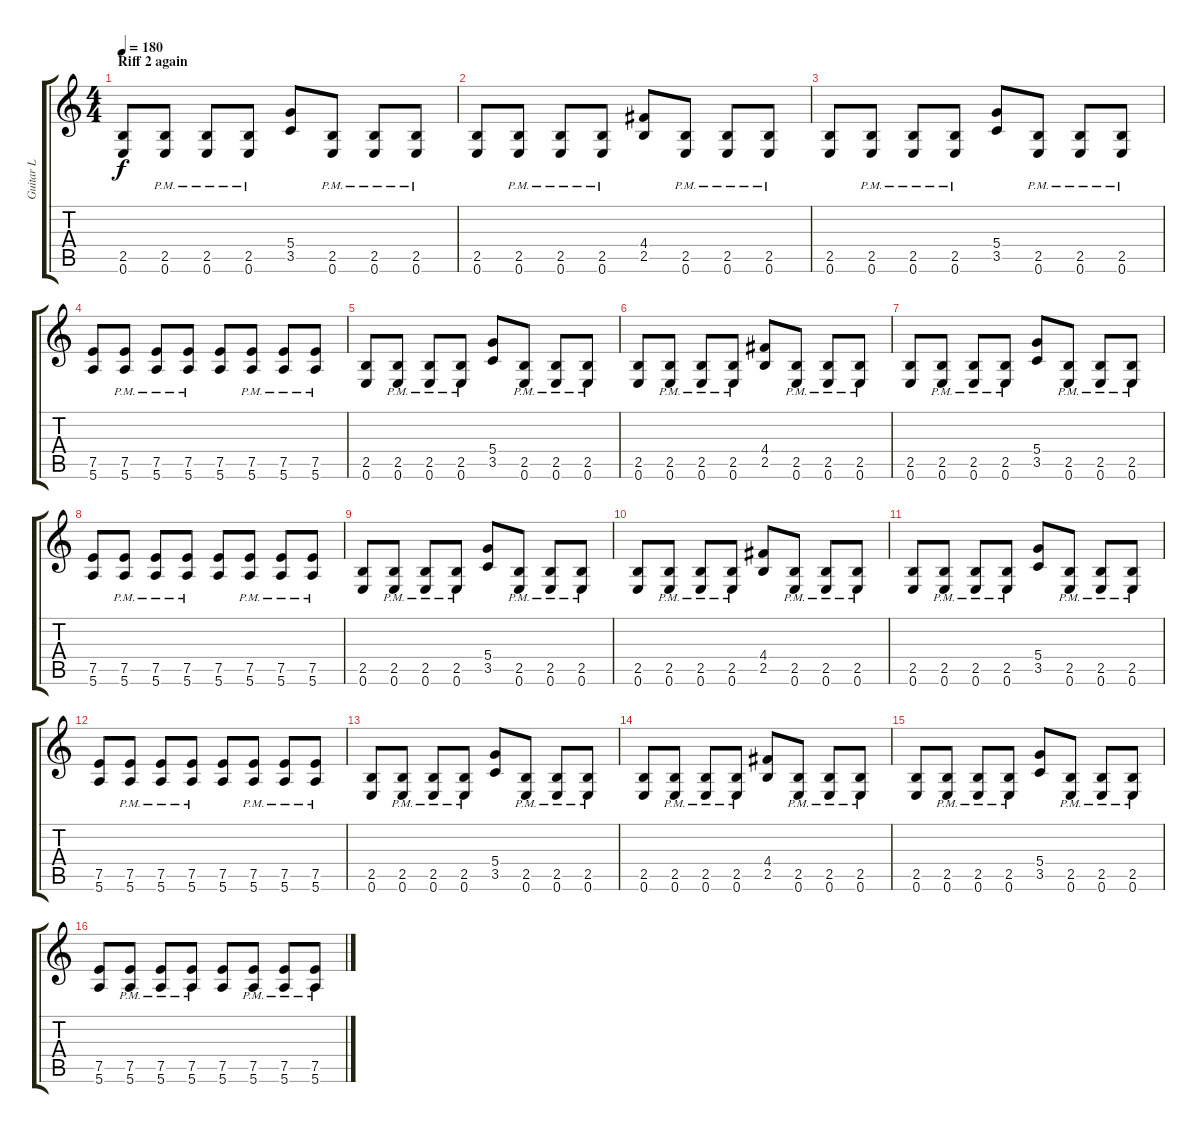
\track ("Guitar L" "Guitar L") {instrument distortionguitar}
\staff {score tabs}
\tuning (E4 B3 G3 D3 A2 E2) {hide}
\ts (4 4)
\section ("" "Riff 2 again")
\tempo 180
\clef g2
\ks c
(2.5 0.6).8{dy f} (2.5{pm} 0.6{pm}).8 (2.5{pm} 0.6{pm}).8 (2.5{pm} 0.6{pm}).8 (5.4 3.5).8 (2.5{pm} 0.6{pm}).8 (2.5{pm} 0.6{pm}).8 (2.5{pm} 0.6{pm}).8 |
(2.5 0.6).8 (2.5{pm} 0.6{pm}).8 (2.5{pm} 0.6{pm}).8 (2.5{pm} 0.6{pm}).8 (4.4 2.5).8 (2.5{pm} 0.6{pm}).8 (2.5{pm} 0.6{pm}).8 (2.5{pm} 0.6{pm}).8 |
(2.5 0.6).8 (2.5{pm} 0.6{pm}).8 (2.5{pm} 0.6{pm}).8 (2.5{pm} 0.6{pm}).8 (5.4 3.5).8 (2.5{pm} 0.6{pm}).8 (2.5{pm} 0.6{pm}).8 (2.5{pm} 0.6{pm}).8 |
(7.5 5.6).8 (7.5{pm} 5.6{pm}).8 (7.5{pm} 5.6{pm}).8 (7.5{pm} 5.6{pm}).8 (7.5 5.6).8 (7.5{pm} 5.6{pm}).8 (7.5{pm} 5.6{pm}).8 (7.5{pm} 5.6{pm}).8 |
(2.5 0.6).8 (2.5{pm} 0.6{pm}).8 (2.5{pm} 0.6{pm}).8 (2.5{pm} 0.6{pm}).8 (5.4 3.5).8 (2.5{pm} 0.6{pm}).8 (2.5{pm} 0.6{pm}).8 (2.5{pm} 0.6{pm}).8 |
(2.5 0.6).8 (2.5{pm} 0.6{pm}).8 (2.5{pm} 0.6{pm}).8 (2.5{pm} 0.6{pm}).8 (4.4 2.5).8 (2.5{pm} 0.6{pm}).8 (2.5{pm} 0.6{pm}).8 (2.5{pm} 0.6{pm}).8 |
(2.5 0.6).8 (2.5{pm} 0.6{pm}).8 (2.5{pm} 0.6{pm}).8 (2.5{pm} 0.6{pm}).8 (5.4 3.5).8 (2.5{pm} 0.6{pm}).8 (2.5{pm} 0.6{pm}).8 (2.5{pm} 0.6{pm}).8 |
(7.5 5.6).8 (7.5{pm} 5.6{pm}).8 (7.5{pm} 5.6{pm}).8 (7.5{pm} 5.6{pm}).8 (7.5 5.6).8 (7.5{pm} 5.6{pm}).8 (7.5{pm} 5.6{pm}).8 (7.5{pm} 5.6{pm}).8 |
(2.5 0.6).8 (2.5{pm} 0.6{pm}).8 (2.5{pm} 0.6{pm}).8 (2.5{pm} 0.6{pm}).8 (5.4 3.5).8 (2.5{pm} 0.6{pm}).8 (2.5{pm} 0.6{pm}).8 (2.5{pm} 0.6{pm}).8 |
(2.5 0.6).8 (2.5{pm} 0.6{pm}).8 (2.5{pm} 0.6{pm}).8 (2.5{pm} 0.6{pm}).8 (4.4 2.5).8 (2.5{pm} 0.6{pm}).8 (2.5{pm} 0.6{pm}).8 (2.5{pm} 0.6{pm}).8 |
(2.5 0.6).8 (2.5{pm} 0.6{pm}).8 (2.5{pm} 0.6{pm}).8 (2.5{pm} 0.6{pm}).8 (5.4 3.5).8 (2.5{pm} 0.6{pm}).8 (2.5{pm} 0.6{pm}).8 (2.5{pm} 0.6{pm}).8 |
(7.5 5.6).8 (7.5{pm} 5.6{pm}).8 (7.5{pm} 5.6{pm}).8 (7.5{pm} 5.6{pm}).8 (7.5 5.6).8 (7.5{pm} 5.6{pm}).8 (7.5{pm} 5.6{pm}).8 (7.5{pm} 5.6{pm}).8 |
(2.5 0.6).8 (2.5{pm} 0.6{pm}).8 (2.5{pm} 0.6{pm}).8 (2.5{pm} 0.6{pm}).8 (5.4 3.5).8 (2.5{pm} 0.6{pm}).8 (2.5{pm} 0.6{pm}).8 (2.5{pm} 0.6{pm}).8 |
(2.5 0.6).8 (2.5{pm} 0.6{pm}).8 (2.5{pm} 0.6{pm}).8 (2.5{pm} 0.6{pm}).8 (4.4 2.5).8 (2.5{pm} 0.6{pm}).8 (2.5{pm} 0.6{pm}).8 (2.5{pm} 0.6{pm}).8 |
(2.5 0.6).8 (2.5{pm} 0.6{pm}).8 (2.5{pm} 0.6{pm}).8 (2.5{pm} 0.6{pm}).8 (5.4 3.5).8 (2.5{pm} 0.6{pm}).8 (2.5{pm} 0.6{pm}).8 (2.5{pm} 0.6{pm}).8 |
(7.5 5.6).8 (7.5{pm} 5.6{pm}).8 (7.5{pm} 5.6{pm}).8 (7.5{pm} 5.6{pm}).8 (7.5 5.6).8 (7.5{pm} 5.6{pm}).8 (7.5{pm} 5.6{pm}).8 (7.5{pm} 5.6{pm}).8
